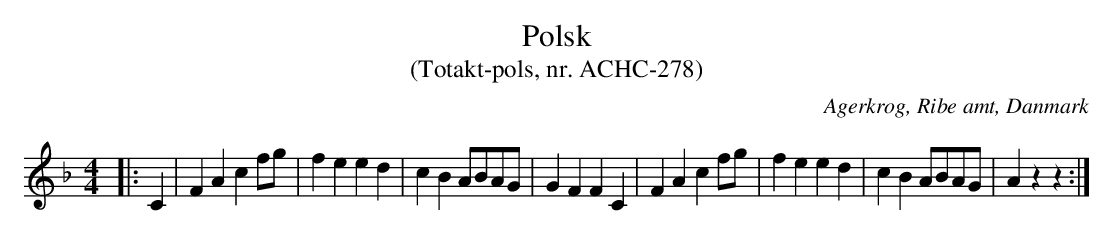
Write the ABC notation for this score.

X:1
T:Polsk
T:(Totakt-pols, nr. ACHC-278)
O:Agerkrog, Ribe amt, Danmark
M:4/4
L:1/4
K:F
|: C | FA cf/g/ | fe ed | cB A/B/A/G/ | GF FC | FA cf/g/ | fe ed | cB A/B/A/G/ | A zz :|
